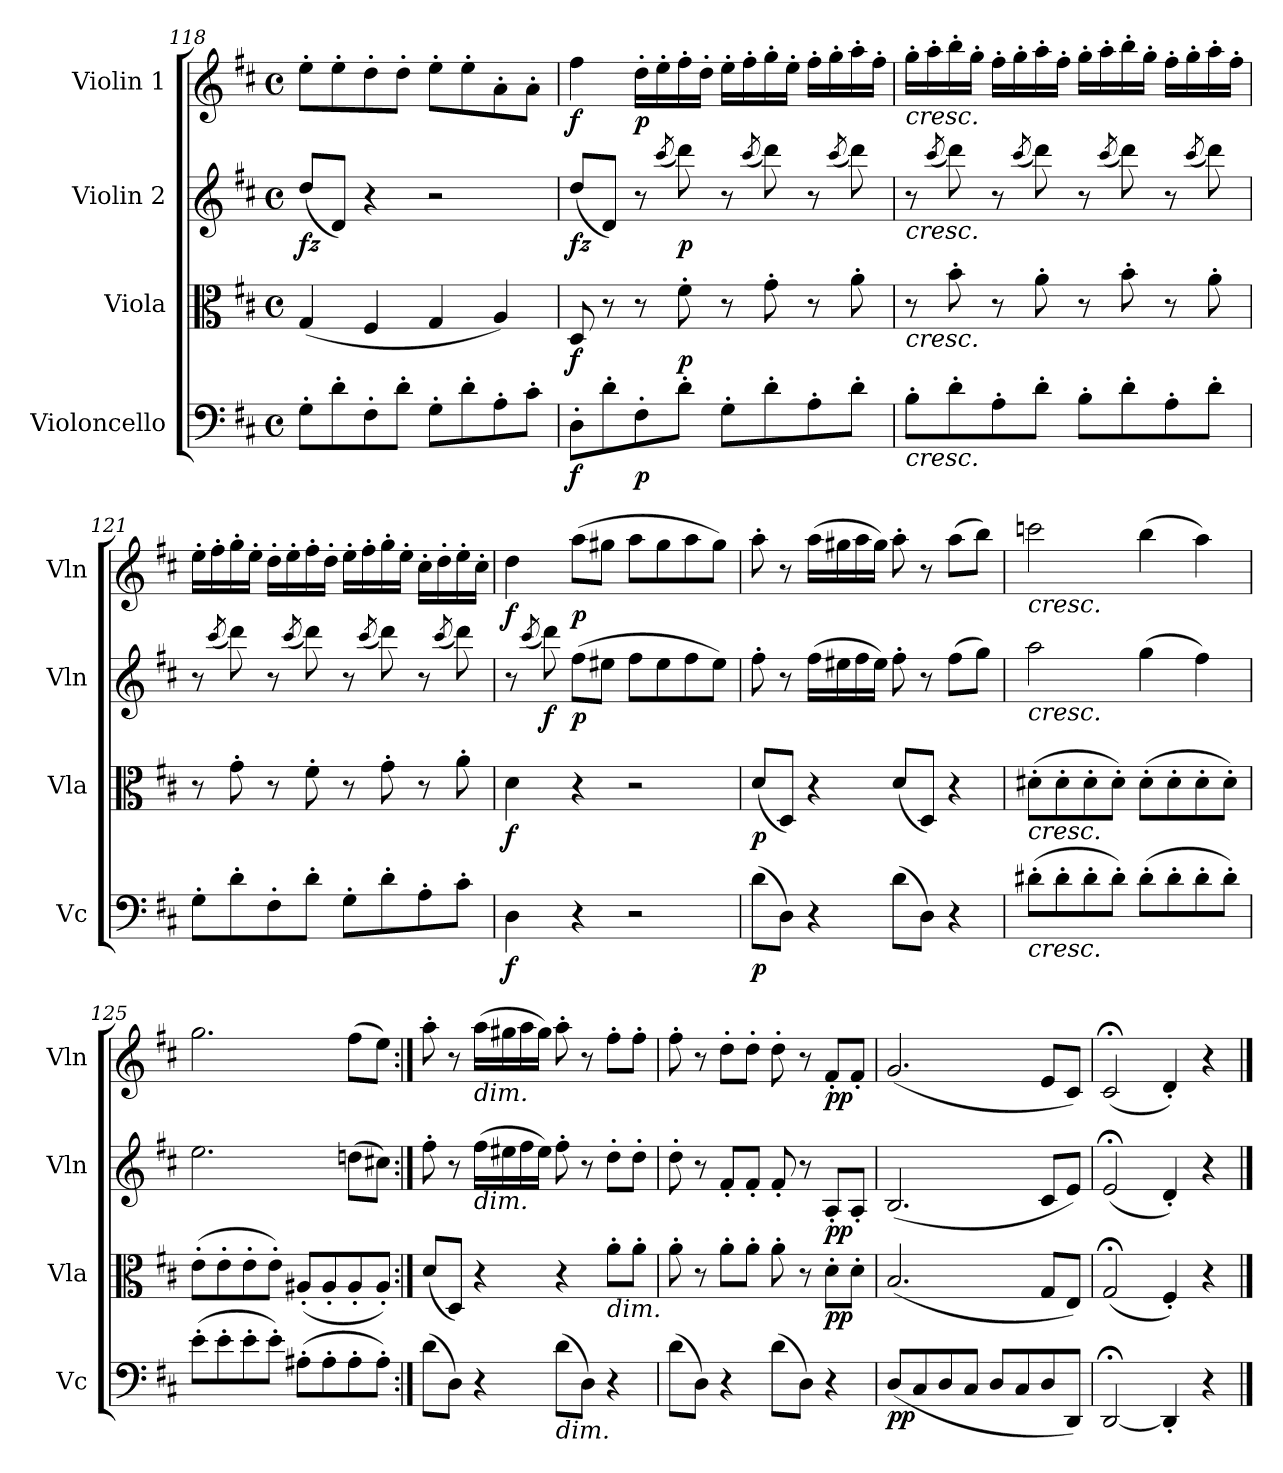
**kern	**dynam	**kern	**dynam	**kern	**dynam	**kern	**dynam
*part4	*part4	*part3	*part3	*part2	*part2	*part1	*part1
*staff4	*staff4	*staff3	*staff3	*staff2	*staff2	*staff1	*staff1
*I"Violoncello	*	*I"Viola	*	*I"Violin 2	*	*I"Violin 1	*
*I'Vc	*	*I'Vla	*	*I'Vln	*	*I'Vln	*
*clefF4	*	*clefC3	*	*clefG2	*	*clefG2	*
*k[f#c#]	*	*k[f#c#]	*	*k[f#c#]	*	*k[f#c#]	*
*M4/4	*	*M4/4	*	*M4/4	*	*M4/4	*
*met(c)	*	*met(c)	*	*met(c)	*	*met(c)	*
=118	=118	=118	=118	=118	=118	=118	=118
!	!	!	!	!	!LO:DY:b	!	!
8G'\L	.	(4G/	.	(8dd/L	fz	8ee'\L	.
8d'\	.	.	.	8d/J)	.	8ee'\	.
8F#'\	.	4F#/	.	4r	.	8dd'\	.
8d'\J	.	.	.	.	.	8dd'\J	.
8G'\L	.	4G/	.	2r	.	8ee'\L	.
8d'\	.	.	.	.	.	8ee'\	.
8A'\	.	4A/)	.	.	.	8a'\	.
8c#'\J	.	.	.	.	.	8a'\J	.
=119	=119	=119	=119	=119	=119	=119	=119
!	!LO:DY:b	!	!LO:DY:b	!	!LO:DY:b	!	!LO:DY:b
8D'\L	f	8D/	f	(8dd/L	fz	4ff#\	f
8d'\	.	8r	.	8d/J)	.	.	.
!	!LO:DY:b	!	!	!	!	!	!LO:DY:b
8F#'\	p	8r	.	8r	.	16dd'\LL	p
.	.	.	.	.	.	16ee'\	.
.	.	.	.	(8qccc#/	.	.	.
!	!	!	!LO:DY:b	!	!LO:DY:b	!	!
8d'\J	.	8f#'\	p	8ddd\)	p	16ff#'\	.
.	.	.	.	.	.	16dd'\JJ	.
8G'\L	.	8r	.	8r	.	16ee'\LL	.
.	.	.	.	.	.	16ff#'\	.
.	.	.	.	(8qccc#/	.	.	.
8d'\	.	8g'\	.	8ddd\)	.	16gg'\	.
.	.	.	.	.	.	16ee'\JJ	.
8A'\	.	8r	.	8r	.	16ff#'\LL	.
.	.	.	.	.	.	16gg'\	.
.	.	.	.	(8qccc#/	.	.	.
8d'\J	.	8a'\	.	8ddd\)	.	16aa'\	.
.	.	.	.	.	.	16ff#'\JJ	.
!!LO:LB:g=z
=120	=120	=120	=120	=120	=120	=120	=120
!	!	!	!	!	!	!LO:TX:b:i:t=cresc.	!
!	!	!	!	!LO:TX:b:i:t=cresc.	!	!	!
!	!	!LO:TX:b:i:t=cresc.	!	!	!	!	!
!LO:TX:b:i:t=cresc.	!	!	!	!	!	!	!
8B'\L	.	8r	.	8r	.	16gg'\LL	.
.	.	.	.	.	.	16aa'\	.
.	.	.	.	(8qccc#/	.	.	.
8d'\	.	8b'\	.	8ddd\)	.	16bb'\	.
.	.	.	.	.	.	16gg'\JJ	.
8A'\	.	8r	.	8r	.	16ff#'\LL	.
.	.	.	.	.	.	16gg'\	.
.	.	.	.	(8qccc#/	.	.	.
8d'\J	.	8a'\	.	8ddd\)	.	16aa'\	.
.	.	.	.	.	.	16ff#'\JJ	.
8B'\L	.	8r	.	8r	.	16gg'\LL	.
.	.	.	.	.	.	16aa'\	.
.	.	.	.	(8qccc#/	.	.	.
8d'\	.	8b'\	.	8ddd\)	.	16bb'\	.
.	.	.	.	.	.	16gg'\JJ	.
8A'\	.	8r	.	8r	.	16ff#'\LL	.
.	.	.	.	.	.	16gg'\	.
.	.	.	.	(8qccc#/	.	.	.
8d'\J	.	8a'\	.	8ddd\)	.	16aa'\	.
.	.	.	.	.	.	16ff#'\JJ	.
!!LO:LB:g=z
=121	=121	=121	=121	=121	=121	=121	=121
8G'\L	.	8r	.	8r	.	16ee'\LL	.
.	.	.	.	.	.	16ff#'\	.
.	.	.	.	(8qccc#/	.	.	.
8d'\	.	8g'\	.	8ddd\)	.	16gg'\	.
.	.	.	.	.	.	16ee'\JJ	.
8F#'\	.	8r	.	8r	.	16dd'\LL	.
.	.	.	.	.	.	16ee'\	.
.	.	.	.	(8qccc#/	.	.	.
8d'\J	.	8f#'\	.	8ddd\)	.	16ff#'\	.
.	.	.	.	.	.	16dd'\JJ	.
8G'\L	.	8r	.	8r	.	16ee'\LL	.
.	.	.	.	.	.	16ff#'\	.
.	.	.	.	(8qccc#/	.	.	.
8d'\	.	8g'\	.	8ddd\)	.	16gg'\	.
.	.	.	.	.	.	16ee'\JJ	.
8A'\	.	8r	.	8r	.	16cc#'\LL	.
.	.	.	.	.	.	16dd'\	.
.	.	.	.	(8qccc#/	.	.	.
8c#'\J	.	8a'\	.	8ddd\)	.	16ee'\	.
.	.	.	.	.	.	16cc#'\JJ	.
=122	=122	=122	=122	=122	=122	=122	=122
!	!LO:DY:b	!	!LO:DY:b	!	!	!	!LO:DY:b
4D\	f	4d\	f	8r	.	4dd\	f
.	.	.	.	(8qccc#/	.	.	.
!	!	!	!	!	!LO:DY:b	!	!
.	.	.	.	8ddd\)	f	.	.
!	!	!	!	!	!LO:DY:b	!	!LO:DY:b
4r	.	4r	.	(8ff#\L	p	(8aa\L	p
.	.	.	.	8ee#X\J	.	8gg#X\J	.
2r	.	2r	.	8ff#\L	.	8aa\L	.
.	.	.	.	8ee#\	.	8gg#\	.
.	.	.	.	8ff#\	.	8aa\	.
.	.	.	.	8ee#\J)	.	8gg#\J)	.
=123	=123	=123	=123	=123	=123	=123	=123
!	!LO:DY:b	!	!LO:DY:b	!	!	!	!
(8d\L	p	(8d/L	p	8ff#'\	.	8aa'\	.
8D\J)	.	8D/J)	.	8r	.	8r	.
4r	.	4r	.	(16ff#\LL	.	(16aa\LL	.
.	.	.	.	16ee#X\	.	16gg#X\	.
.	.	.	.	16ff#\	.	16aa\	.
.	.	.	.	16ee#\JJ)	.	16gg#\JJ)	.
(8d\L	.	(8d/L	.	8ff#'\	.	8aa'\	.
8D\J)	.	8D/J)	.	8r	.	8r	.
4r	.	4r	.	(8ff#\L	.	(8aa\L	.
.	.	.	.	8gg\J)	.	8bb\J)	.
=124	=124	=124	=124	=124	=124	=124	=124
!	!	!	!	!	!	!LO:TX:b:i:t=cresc.	!
!	!	!	!	!LO:TX:b:i:t=cresc.	!	!	!
!	!	!LO:TX:b:i:t=cresc.	!	!	!	!	!
!LO:TX:b:i:t=cresc.	!	!	!	!	!	!	!
(8d#X'\L	.	(8d#X'\L	.	2aa\	.	2cccn\	.
8d#'\	.	8d#'\	.	.	.	.	.
8d#'\	.	8d#'\	.	.	.	.	.
8d#'\J)	.	8d#'\J)	.	.	.	.	.
(8d#'\L	.	(8d#'\L	.	(4gg\	.	(4bb\	.
8d#'\	.	8d#'\	.	.	.	.	.
8d#'\	.	8d#'\	.	4ff#\)	.	4aa\)	.
8d#'\J)	.	8d#'\J)	.	.	.	.	.
!!LO:LB:g=z
=125	=125	=125	=125	=125	=125	=125	=125
(8e'\L	.	(8e'\L	.	2.ee\	.	2.gg\	.
8e'\	.	8e'\	.	.	.	.	.
8e'\	.	8e'\	.	.	.	.	.
8e'\J)	.	8e'\J)	.	.	.	.	.
(8A#X'\L	.	(8A#X'/L	.	.	.	.	.
8A#'\	.	8A#'/	.	.	.	.	.
8A#'\	.	8A#'/	.	(8ddn\L	.	(8ff#\L	.
8A#'\J)	.	8A#'/J)	.	8cc#X\J)	.	8ee\J)	.
=126:|!	=126:|!	=126:|!	=126:|!	=126:|!	=126:|!	=126:|!	=126:|!
(8d\L	.	(8d/L	.	8ff#'\	.	8aa'\	.
8D\J)	.	8D/J)	.	8r	.	8r	.
!	!	!	!	!	!	!LO:TX:b:i:t=dim.	!
!	!	!	!	!LO:TX:b:i:t=dim.	!	!	!
4r	.	4r	.	(16ff#\LL	.	(16aa\LL	.
.	.	.	.	16ee#X\	.	16gg#X\	.
.	.	.	.	16ff#\	.	16aa\	.
.	.	.	.	16ee#\JJ)	.	16gg#\JJ)	.
!LO:TX:b:i:t=dim.	!	!	!	!	!	!	!
(8d\L	.	4r	.	8ff#'\	.	8aa'\	.
8D\J)	.	.	.	8r	.	8r	.
!	!	!LO:TX:b:i:t=dim.	!	!	!	!	!
4r	.	8a'\L	.	8dd'\L	.	8ff#'\L	.
.	.	8a'\J	.	8dd'\J	.	8ff#'\J	.
=127	=127	=127	=127	=127	=127	=127	=127
(8d\L	.	8a'\	.	8dd'\	.	8ff#'\	.
8D\J)	.	8r	.	8r	.	8r	.
4r	.	8a'\L	.	8f#'/L	.	8dd'\L	.
.	.	8a'\J	.	8f#'/J	.	8dd'\J	.
(8d\L	.	8a'\	.	8f#'/	.	8dd'\	.
8D\J)	.	8r	.	8r	.	8r	.
!	!	!	!LO:DY:b	!	!LO:DY:b	!	!LO:DY:b
4r	.	8d'\L	pp	8A'/L	pp	8f#'/L	pp
.	.	8d'\J	.	8A'/J	.	8f#'/J	.
=128	=128	=128	=128	=128	=128	=128	=128
!	!LO:DY:b	!	!	!	!	!	!
(8D/L	pp	(2.B/	.	(2.B/	.	(2.g/	.
8C#/	.	.	.	.	.	.	.
8D/	.	.	.	.	.	.	.
8C#/J	.	.	.	.	.	.	.
8D/L	.	.	.	.	.	.	.
8C#/	.	.	.	.	.	.	.
8D/	.	8G/L	.	8c#/L	.	8e/L	.
8DD/J)	.	8E/J)	.	8e/J)	.	8c#/J)	.
=129	=129	=129	=129	=129	=129	=129	=129
[2DD;</	.	(2G;</	.	(2e;</	.	(2c#;</	.
4DD'/]	.	4F#'/)	.	4d'/)	.	4d'/)	.
4r	.	4r	.	4r	.	4r	.
==	==	==	==	==	==	==	==
*-	*-	*-	*-	*-	*-	*-	*-
